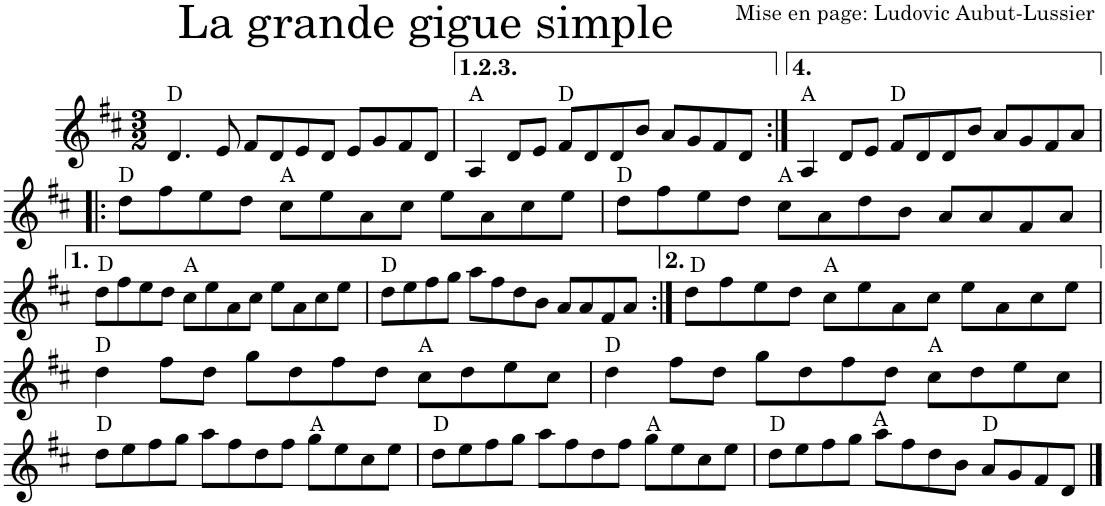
**kern	**harte
*part1	*part1
*staff1	*
*I"Violon	*
*I'Vln.	*
*clefG2	*
*k[f#c#]	*
*M3/2	*
=1	=1
4.d/	D:maj
8e/	.
8f#/L	.
8d/	.
8e/	.
8d/J	.
8e/L	.
8g/	.
8f#/	.
8d/J	.
=2	=2
4A/	A:maj
8d/L	.
8e/J	.
8f#/L	D:maj
8d/	.
8d/	.
8b/J	.
8a/L	.
8g/	.
8f#/	.
8d/J	.
=3:|!	=3:|!
4A/	A:maj
8d/L	.
8e/J	.
8f#/L	D:maj
8d/	.
8d/	.
8b/J	.
8a/L	.
8g/	.
8f#/	.
8a/J	.
!!LO:LB:g=z
=4!|:	=4!|:
8dd\L	D:maj
8ff#\	.
8ee\	.
8dd\J	.
8cc#\L	A:maj
8ee\	.
8a\	.
8cc#\J	.
8ee\L	.
8a\	.
8cc#\	.
8ee\J	.
=5	=5
8dd\L	D:maj
8ff#\	.
8ee\	.
8dd\J	.
8cc#\L	A:maj
8a\	.
8dd\	.
8b\J	.
8a/L	.
8a/	.
8f#/	.
8a/J	.
!!LO:LB:g=z
=6	=6
8dd\L	D:maj
8ff#\	.
8ee\	.
8dd\J	.
8cc#\L	A:maj
8ee\	.
8a\	.
8cc#\J	.
8ee\L	.
8a\	.
8cc#\	.
8ee\J	.
=7	=7
8dd\L	D:maj
8ee\	.
8ff#\	.
8gg\J	.
8aa\L	.
8ff#\	.
8dd\	.
8b\J	.
8a/L	.
8a/	.
8f#/	.
8a/J	.
=8:|!	=8:|!
8dd\L	D:maj
8ff#\	.
8ee\	.
8dd\J	.
8cc#\L	A:maj
8ee\	.
8a\	.
8cc#\J	.
8ee\L	.
8a\	.
8cc#\	.
8ee\J	.
!!LO:LB:g=z
=9	=9
4dd\	D:maj
8ff#\L	.
8dd\J	.
8gg\L	.
8dd\	.
8ff#\	.
8dd\J	.
8cc#\L	A:maj
8dd\	.
8ee\	.
8cc#\J	.
=10	=10
4dd\	D:maj
8ff#\L	.
8dd\J	.
8gg\L	.
8dd\	.
8ff#\	.
8dd\J	.
8cc#\L	A:maj
8dd\	.
8ee\	.
8cc#\J	.
!!LO:LB:g=z
=11	=11
8dd\L	D:maj
8ee\	.
8ff#\	.
8gg\J	.
8aa\L	.
8ff#\	.
8dd\	.
8ff#\J	.
8gg\L	A:maj
8ee\	.
8cc#\	.
8ee\J	.
=12	=12
8dd\L	D:maj
8ee\	.
8ff#\	.
8gg\J	.
8aa\L	.
8ff#\	.
8dd\	.
8ff#\J	.
8gg\L	A:maj
8ee\	.
8cc#\	.
8ee\J	.
=13	=13
8dd\L	D:maj
8ee\	.
8ff#\	.
8gg\J	.
8aa\L	A:maj
8ff#\	.
8dd\	.
8b\J	.
8a/L	D:maj
8g/	.
8f#/	.
8d/J	.
==	==
*-	*-
